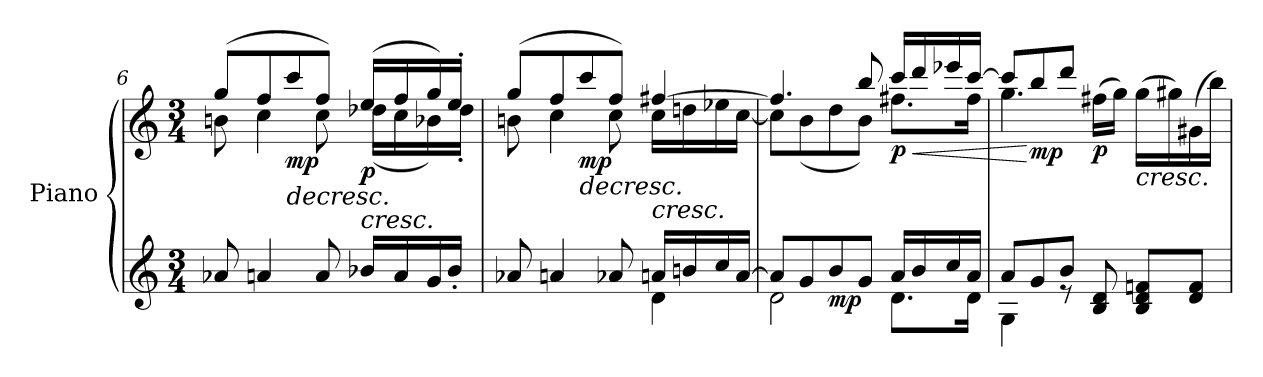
**kern	**kern	**dynam
*part1	*part1	*part1
*staff2	*staff1	*staff1/2
*I"Piano	*	*
*I'Pno.	*	*
*clefG2	*clefG2	*
*k[]	*k[]	*
*M3/4	*M3/4	*
=6	=6	=6
*^	*^	*
8a-X/	2ryy	(>8gg/L	8bn\	.
4an/	.	8ff/	4cc\	.
!	!	!	!	!LO:HP:b
!	!	!	!	!LO:DY:n=1:b
.	.	8ccc/	.	> mp
8a/	.	8ff/J)	8cc\	.
!	!	!	!	!LO:HP:b
!	!	!	!	!LO:DY:n=2:b
16b-X/LL	4ryy	(>16ee/LL	(<16dd-X\LL	< p
16a/	.	16ff/	16cc\	.
16g/	.	16gg/)	16b-X\)	.
16b-'/JJ	.	16ee'/JJ	16dd-'\JJ	.
=7	=7	=7	=7	=7
8a-X/	2ryy	(>8gg/L	8bn\	.
4an/	.	8ff/	4cc\	.
!	!	!	!	!LO:HP:n=1:b
!	!	!	!	!LO:DY:n=1:b
.	.	8ccc/	.	] > mp
8a-X/	.	8ff/J)	8cc\	.
!	!	!	!	!LO:HP:n=1:b
16an/LL	4d\	[4ff#X/	16cc\LL	[ <
16bn/	.	.	16ddn\	.
16cc/	.	.	16ee-X\	.
[16a/JJ	.	.	[16cc\JJ	.
=8	=8	=8	=8	=8
8a/L]	2d\	4.ff#/]	8cc\L]	.
8g/	.	.	(<8b\	.
!	!	!	!	!LO:DY:n=1:b=2
8b/	.	.	8dd\	] mp
8g/J	.	8bb/	8b\J)	.
!	!	!	!	!LO:DY:n=2:b
16a/LL	8.d\L	16ccc/LL	8.ff#X\L	p
!	!	!	!	!LO:HP:b
16b/	.	16ddd/	.	<
16cc/	.	16eee-X/	.	.
16a/JJ	16d\Jk	[16ccc/JJ	16ff#\Jk	.
!!LO:LB:g=z	!!
=9	=9	=9	=9	=9
8a/L	4G\	8ccc/L]	4.gg\	.
!	!	!	!	!LO:DY:n=1:b
8g/	.	8bb/	.	[ mp
8b/J	8re	8ddd/J	.	.
!	!	!	!	!LO:DY:n=2:b
8B/ 8d/	4.ryy	(>16ff#X\LL	4.ryy	[ p
.	.	16gg\JJ)	.	.
!	!	!LO:TX:b:i:t=cresc.	!	!
8B/ 8d/ 8fn/L	.	(>16gg\LL	.	.
.	.	16gg#X\)	.	.
8d/ 8f/J	.	(>16g#X\	.	.
.	.	16bb\JJ)	.	.
*v	*v	*	*	*
*	*v	*v	*
=	=	=
*-	*-	*-
